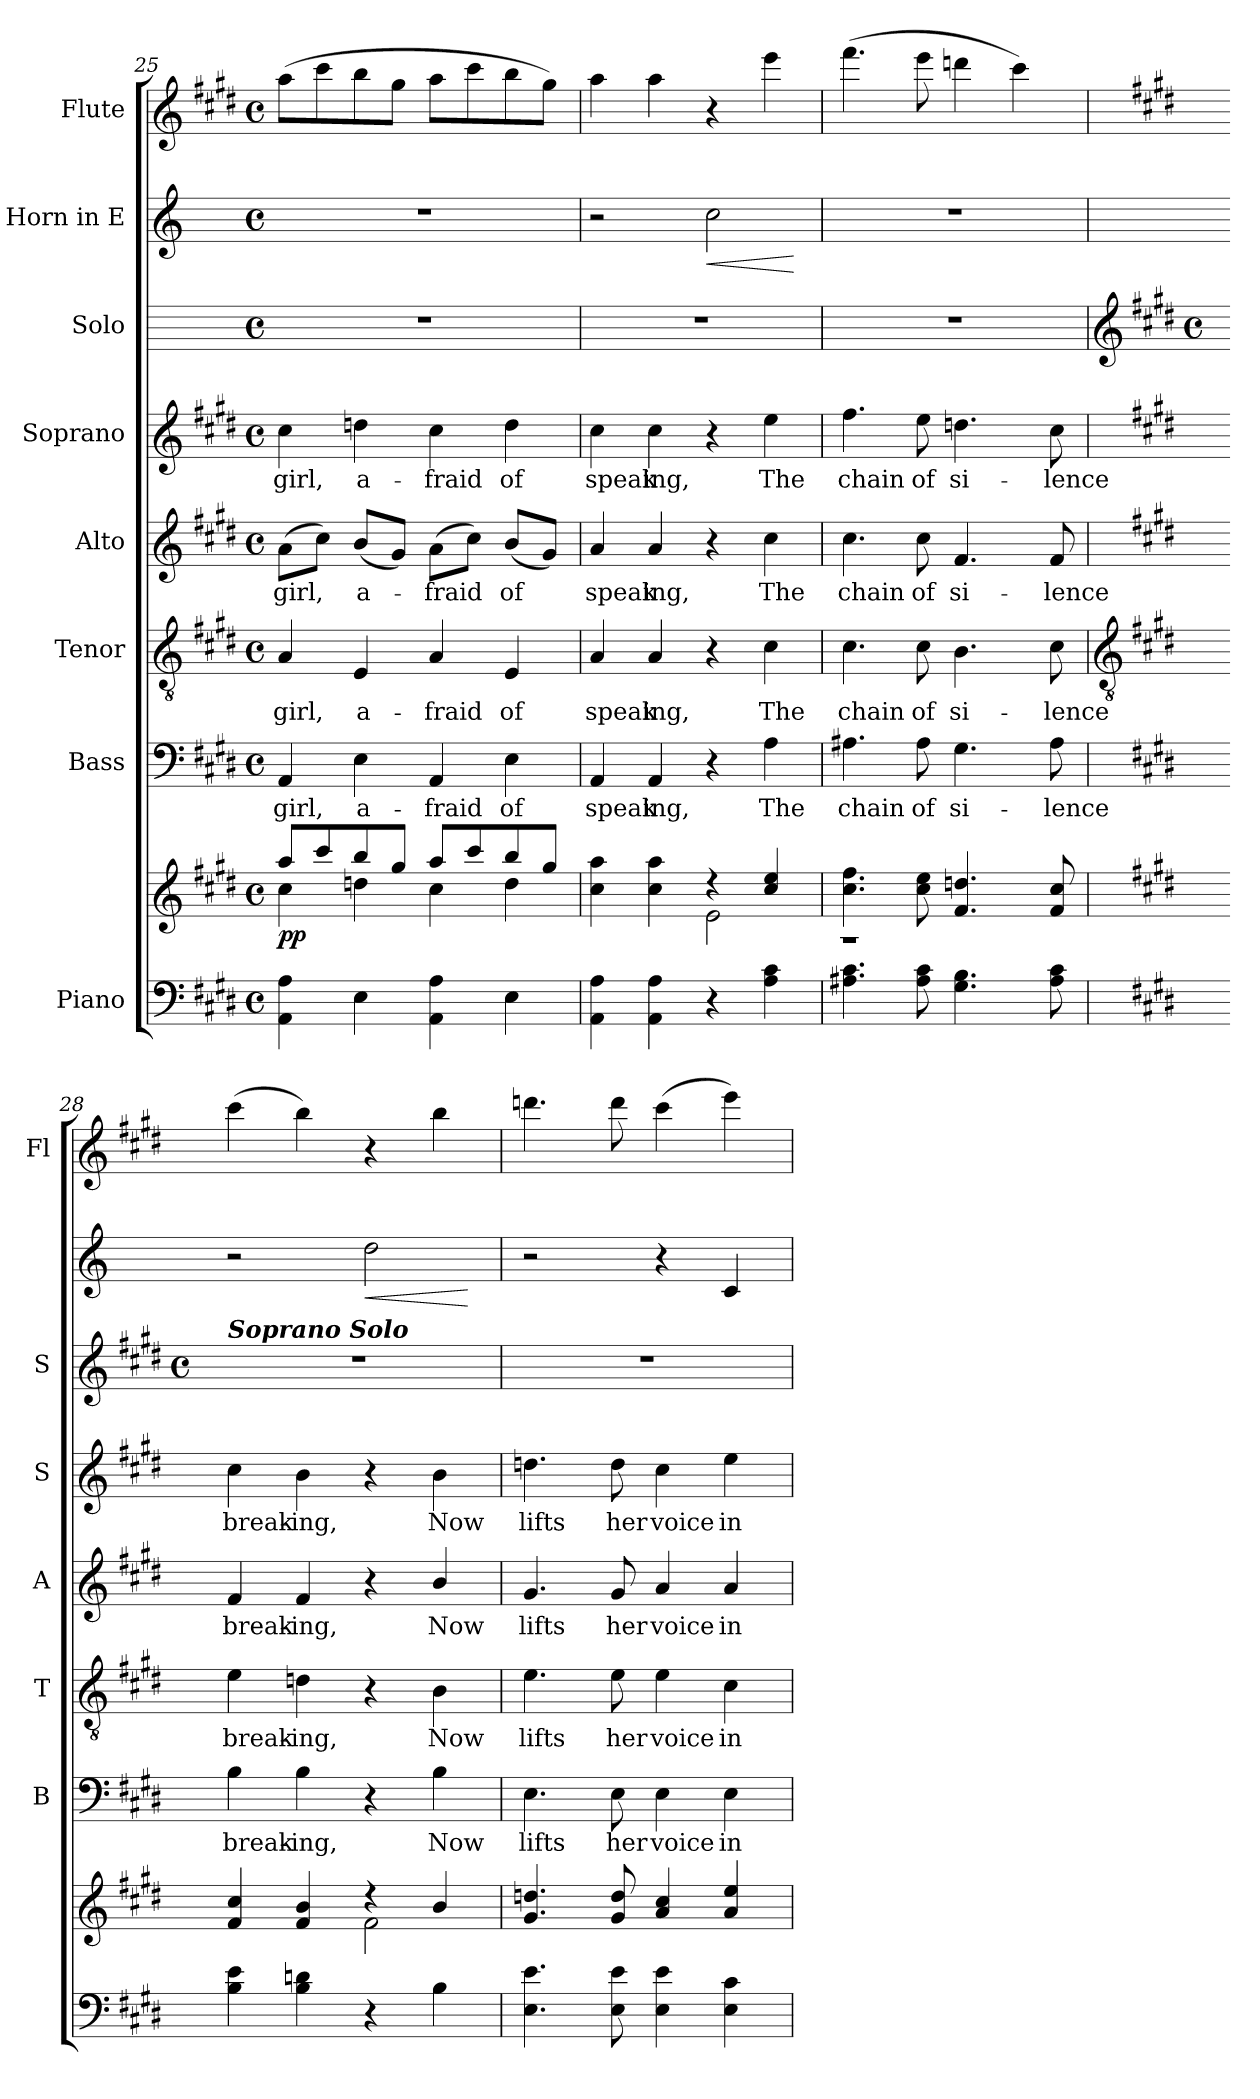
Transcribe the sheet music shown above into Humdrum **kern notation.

**kern	**kern	**dynam	**kern	**text	**kern	**text	**kern	**text	**kern	**text	**kern	**kern	**dynam	**kern
*part8	*part8	*part8	*part7	*part7	*part6	*part6	*part5	*part5	*part4	*part4	*part3	*part2	*part2	*part1
*staff9	*staff8	*staff8/9	*staff7	*staff7	*staff6	*staff6	*staff5	*staff5	*staff4	*staff4	*staff3	*staff2	*staff2	*staff1
*I"Piano	*	*	*I"Bass	*	*I"Tenor	*	*I"Alto	*	*I"Soprano	*	*I"Solo	*I"Horn in E	*	*I"Flute
*	*	*	*I'B	*	*I'T	*	*I'A	*	*I'S	*	*I'S	*	*	*I'Fl
*clefF4	*clefG2	*	*clefF4	*	*clefGv2	*	*clefG2	*	*clefG2	*	*	*clefG2	*	*clefG2
*	*	*	*	*	*	*	*	*	*	*	*	*ITrd5c8	*	*
*k[f#c#g#d#]	*k[f#c#g#d#]	*	*k[f#c#g#d#]	*	*k[f#c#g#d#]	*	*k[f#c#g#d#]	*	*k[f#c#g#d#]	*	*	*k[f#c#g#d#]	*	*k[f#c#g#d#]
*E:	*E:	*	*E:	*	*E:	*	*E:	*	*E:	*	*	*E:	*	*E:
*M4/4	*M4/4	*	*M4/4	*	*M4/4	*	*M4/4	*	*M4/4	*	*M4/4	*M4/4	*	*M4/4
*met(c)	*met(c)	*	*met(c)	*	*met(c)	*	*met(c)	*	*met(c)	*	*met(c)	*met(c)	*	*met(c)
=25	=25	=25	=25	=25	=25	=25	=25	=25	=25	=25	=25	=25	=25	=25
*	*^	*	*	*	*	*	*	*	*	*	*	*	*	*
!	!	!	!LO:DY:b	!	!LO:LY:b	!	!LO:LY:b	!	!LO:LY:b	!	!LO:LY:b	!	!	!	!
4AA 4A	8aa/L	4cc#\	pp	4AA	girl,	4A	girl,	(>8aL	girl,	4cc#	girl,	1r	1r	.	(>8aaL
.	8ccc#/	.	.	.	.	.	.	8cc#J)	.	.	.	.	.	.	8ccc#
!	!	!	!	!	!LO:LY:b	!	!LO:LY:b	!	!LO:LY:b	!	!LO:LY:b	!	!	!	!
4E	8bb/	4ddn\	.	4E	a-	4E	a-	(<8bL	a-	4ddn	a-	.	.	.	8bb
.	8gg#/J	.	.	.	.	.	.	8g#J)	.	.	.	.	.	.	8gg#J
!	!	!	!	!	!LO:LY:b	!	!LO:LY:b	!	!LO:LY:b	!	!LO:LY:b	!	!	!	!
4AA 4A	8aa/L	4cc#\	.	4AA	-fraid	4A	-fraid	(>8aL	fraid	4cc#	-fraid	.	.	.	8aaL
.	8ccc#/	.	.	.	.	.	.	8cc#J)	.	.	.	.	.	.	8ccc#
!	!	!	!	!	!LO:LY:b	!	!LO:LY:b	!	!LO:LY:b	!	!LO:LY:b	!	!	!	!
4E	8bb/	4dd\	.	4E	of	4E	of	(<8bL	of	4dd	of	.	.	.	8bb
.	8gg#/J	.	.	.	.	.	.	8g#J)	.	.	.	.	.	.	8gg#J)
=26	=26	=26	=26	=26	=26	=26	=26	=26	=26	=26	=26	=26	=26	=26	=26
!	!	!	!	!	!LO:LY:b	!	!LO:LY:b	!	!LO:LY:b	!	!LO:LY:b	!	!	!	!
4AA 4A	4cc#\ 4aa\	2ryy	.	4AA	speak-	4A	speak-	4a	speak-	4cc#	speak-	1r	2r	.	4aa
!	!	!	!	!	!LO:LY:b	!	!LO:LY:b	!	!LO:LY:b	!	!LO:LY:b	!	!	!	!
4AA 4A	4cc#\ 4aa\	.	.	4AA	-ing,	4A	-ing,	4a	-ing,	4cc#	-ing,	.	.	.	4aa
!	!	!	!	!	!	!	!	!	!	!	!	!	!	!LO:HP:b	!
!	!	!	!	!	!	!	!	!	!	!	!	!	!	!LO:HP:n=1:b	!
4r	4r	2e\	.	4r	.	4r	.	4r	.	4r	.	.	2e	< >	4r
!	!	!	!	!	!LO:LY:b	!	!LO:LY:b	!	!LO:LY:b	!	!LO:LY:b	!	!	!	!
4A 4c#	4cc#/ 4ee/	.	.	4A	The	4c#	The	4cc#	The	4ee	The	.	.	.	4eee
*	*v	*v	*	*	*	*	*	*	*	*	*	*	*	*	*
.	.	.	.	.	.	.	.	.	.	.	.	.	[	.
=27	=27	=27	=27	=27	=27	=27	=27	=27	=27	=27	=27	=27	=27	=27
*	*^	*	*	*	*	*	*	*	*	*	*	*	*	*
!	!	!	!	!	!LO:LY:b	!	!LO:LY:b	!	!LO:LY:b	!	!LO:LY:b	!	!	!	!
4.A#X 4.c#	4.cc#\ 4.ff#\	1r	.	4.A#X	chain	4.c#	chain	4.cc#	chain	4.ff#	chain	1r	1r	.	(>4.fff#
!	!	!	!	!	!LO:LY:b	!	!LO:LY:b	!	!LO:LY:b	!	!LO:LY:b	!	!	!	!
8A# 8c#	8cc#\ 8ee\	.	.	8A#	of	8c#	of	8cc#	of	8ee	of	.	.	.	8eee
!	!	!	!	!	!LO:LY:b	!	!LO:LY:b	!	!LO:LY:b	!	!LO:LY:b	!	!	!	!
4.G# 4.B	4.f#/ 4.ddn/	.	.	4.G#	si-	4.B	si-	4.f#	si-	4.ddn	si-	.	.	.	4dddn
.	.	.	.	.	.	.	.	.	.	.	.	.	.	.	4ccc#)
!	!	!	!	!	!LO:LY:b	!	!LO:LY:b	!	!LO:LY:b	!	!LO:LY:b	!	!	!	!
8A# 8c#	8f#/ 8cc#/	.	.	8A#	-lence	8c#	-lence	8f#	-lence	8cc#	-lence	.	.	.	.
*	*v	*v	*	*	*	*	*	*	*	*	*	*	*	*	*
.	.	.	.	.	.	.	.	.	.	.	.	.	]	.
!!LO:LB:g=z
=28	=28	=28	=28	=28	=28	=28	=28	=28	=28	=28	=28	=28	=28	=28
*	*	*	*	*	*clefGv2	*	*	*	*	*	*clefG2	*	*	*
*	*	*	*	*	*	*	*	*	*	*	*k[f#c#g#d#]	*	*	*
*	*	*	*	*	*	*	*	*	*	*	*E:	*	*	*
*	*	*	*	*	*	*	*	*	*	*	*M4/4	*	*	*
*	*	*	*	*	*	*	*	*	*	*	*met(c)	*	*	*
*	*^	*	*	*	*	*	*	*	*	*	*	*	*	*
!	!	!	!	!	!	!	!	!	!	!	!	!LO:TX:a:Bi:t=Soprano Solo	!	!	!
!	!	!	!	!	!LO:LY:b	!	!LO:LY:b	!	!LO:LY:b	!	!LO:LY:b	!	!	!	!
4B 4e	4f# 4cc#	2ryy	.	4B	break-	4e	break-	4f#	break-	4cc#	break-	1r	2r	.	(>4ccc#
!	!	!	!	!	!LO:LY:b	!	!LO:LY:b	!	!LO:LY:b	!	!LO:LY:b	!	!	!	!
4B 4dn	4f# 4b	.	.	4B	-ing,	4dn	-ing,	4f#	-ing,	4b	-ing,	.	.	.	4bb)
!	!	!	!	!	!	!	!	!	!	!	!	!	!	!LO:HP:b	!
!	!	!	!	!	!	!	!	!	!	!	!	!	!	!LO:HP:n=1:b	!
4r	4r	2f#\	.	4r	.	4r	.	4r	.	4r	.	.	2f#	< >	4r
!	!	!	!	!	!LO:LY:b	!	!LO:LY:b	!	!LO:LY:b	!	!LO:LY:b	!	!	!	!
4B	4b/	.	.	4B	Now	4B	Now	4b/	Now	4b	Now	.	.	.	4bb
*	*v	*v	*	*	*	*	*	*	*	*	*	*	*	*	*
.	.	.	.	.	.	.	.	.	.	.	.	.	[	.
=29	=29	=29	=29	=29	=29	=29	=29	=29	=29	=29	=29	=29	=29	=29
*	*^	*	*	*	*	*	*	*	*	*	*	*	*	*
!	!	!	!	!	!LO:LY:b	!	!LO:LY:b	!	!LO:LY:b	!	!LO:LY:b	!	!	!	!
4.E 4.e	4.g# 4.ddn	1ryy	.	4.E	lifts	4.e	lifts	4.g#	lifts	4.ddn	lifts	1r	2r	.	4.dddn
!	!	!	!	!	!LO:LY:b	!	!LO:LY:b	!	!LO:LY:b	!	!LO:LY:b	!	!	!	!
8E 8e	8g# 8dd	.	.	8E	her	8e	her	8g#	her	8dd	her	.	.	.	8ddd
!	!	!	!	!	!LO:LY:b	!	!LO:LY:b	!	!LO:LY:b	!	!LO:LY:b	!	!	!	!
4E 4e	4a 4cc#	.	.	4E	voice	4e	voice	4a	voice	4cc#	voice	.	4r	]	(>4ccc#
!	!	!	!	!	!LO:LY:b	!	!LO:LY:b	!	!LO:LY:b	!	!LO:LY:b	!	!	!	!
4E 4c#	4a 4ee	.	.	4E	in	4c#	in	4a	in	4ee	in	.	4E	.	4eee)
*	*v	*v	*	*	*	*	*	*	*	*	*	*	*	*	*
=	=	=	=	=	=	=	=	=	=	=	=	=	=	=
*-	*-	*-	*-	*-	*-	*-	*-	*-	*-	*-	*-	*-	*-	*-
